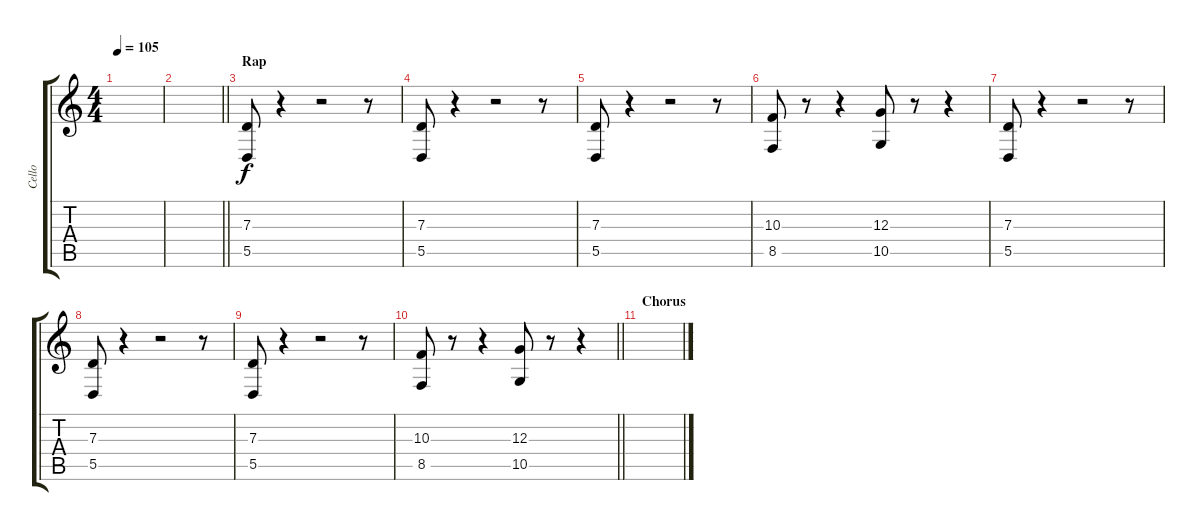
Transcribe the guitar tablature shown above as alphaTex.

\track ("Cello" "Cello") {instrument cello}
\staff {score tabs}
\tuning (E4 B3 G3 D3 A2 E2) {hide}
\ts (4 4)
\tempo 105
\clef g2
\ks c
|
\barLineRight lightlight
|
\section ("" "Rap")
(7.3 5.5).8 r.4 r.2 r.8 |
(7.3 5.5).8 r.4 r.2 r.8 |
(7.3 5.5).8 r.4 r.2 r.8 |
(10.3 8.5).8 r.8 r.4 (12.3 10.5).8 r.8 r.4 |
(7.3 5.5).8 r.4 r.2 r.8 |
(7.3 5.5).8 r.4 r.2 r.8 |
(7.3 5.5).8 r.4 r.2 r.8 |
\barLineRight lightlight
(10.3 8.5).8 r.8 r.4 (12.3 10.5).8 r.8 r.4 |
\section ("" "Chorus")
